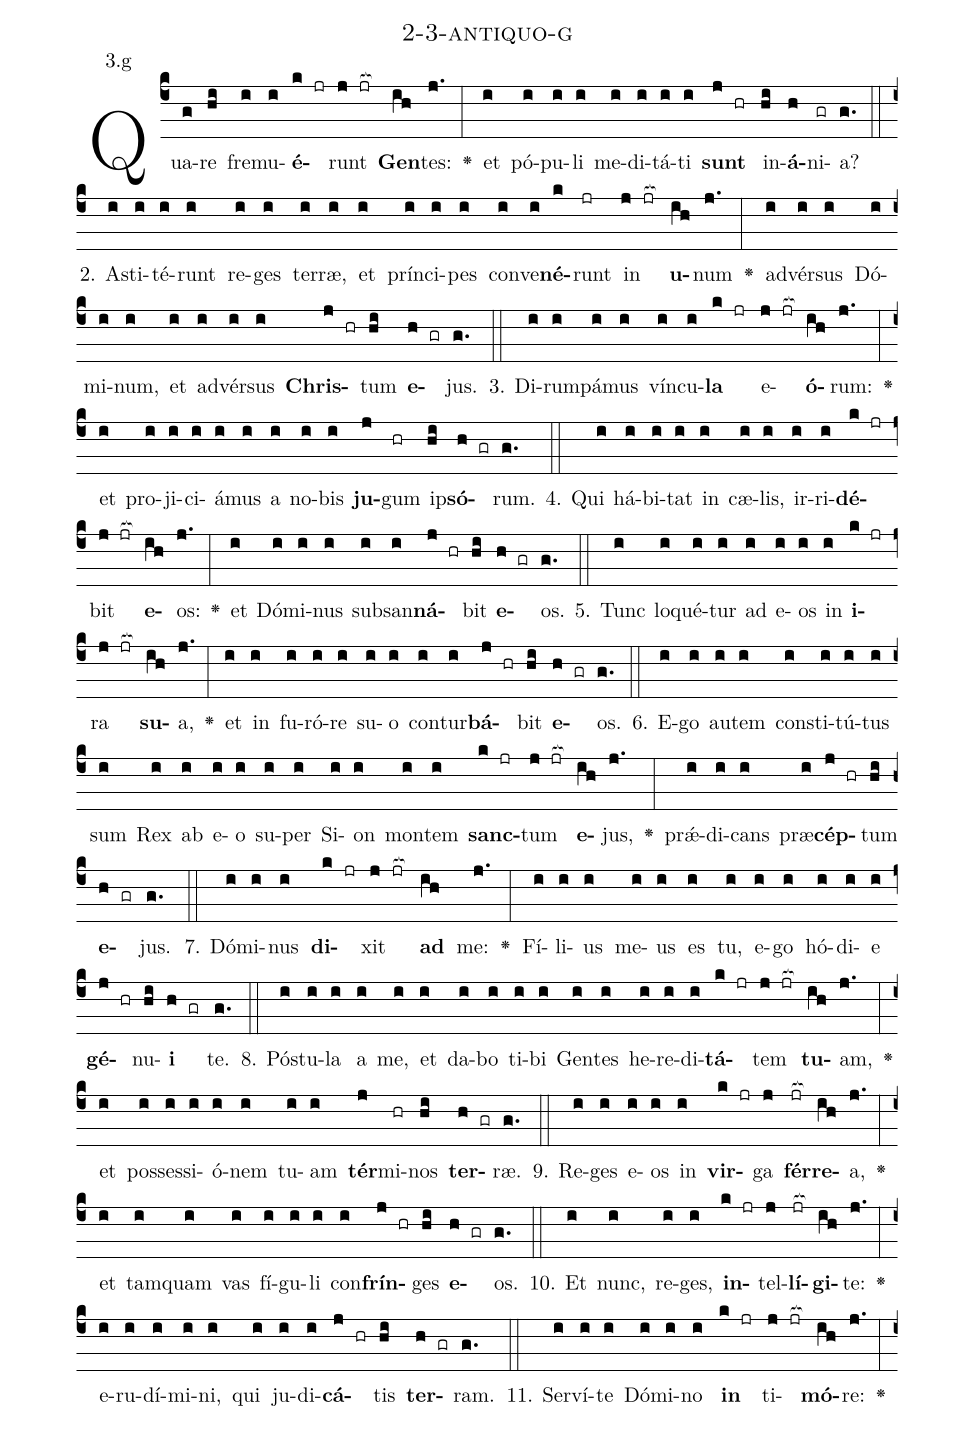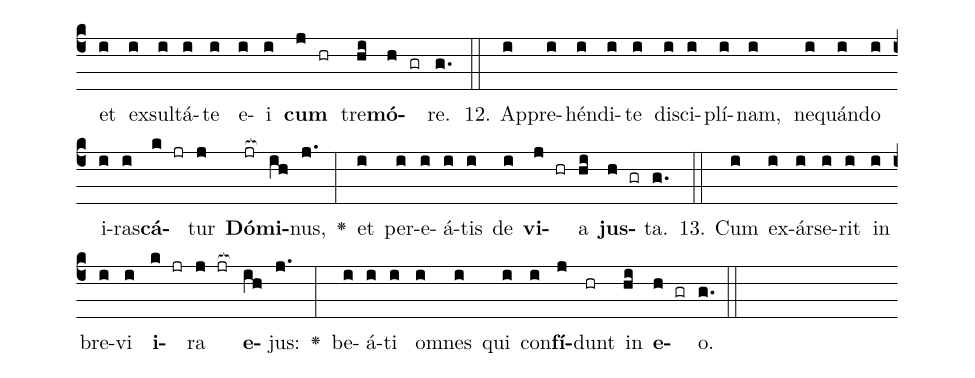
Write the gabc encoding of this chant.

name: 2-3-antiquo-g;
annotation: 3.g;
%%
(c4)Qua(g)re(hi) fre(i)mu(i)<b>é</b>(k jr)runt(j jr[ocb:1{]) <b>Gen</b>(ih[ocb:0}])tes:(j.) <v>\greheightstar</v>(:) et(i) pó(i)pu(i)li(i) me(i)di(i)tá(i)ti(i) <b>sunt</b>(j hr) in(hi)<b>á</b>(h)ni(gr)a?(g.) (::)
2. A(i)sti(i)té(i)runt(i) re(i)ges(i) ter(i)ræ,(i) et(i) prín(i)ci(i)pes(i) con(i)ve(i)<b>né</b>(k)runt(jr) in(j jr[ocb:1{]) <b>u</b>(ih[ocb:0}])num(j.) <v>\greheightstar</v>(:) ad(i)vér(i)sus(i) Dó(i)mi(i)num,(i) et(i) ad(i)vér(i)sus(i) <b>Chris</b>(j hr)tum(hi) <b>e</b>(h gr)jus.(g.) (::)
3. Di(i)rum(i)pá(i)mus(i) vín(i)cu(i)<b>la</b>(k jr) e(j jr[ocb:1{])<b>ó</b>(ih[ocb:0}])rum:(j.) <v>\greheightstar</v>(:) et(i) pro(i)ji(i)ci(i)á(i)mus(i) a(i) no(i)bis(i) <b>ju</b>(j)gum(hr) ip(hi)<b>só</b>(h gr)rum.(g.) (::)
4. Qui(i) há(i)bi(i)tat(i) in(i) cæ(i)lis,(i) ir(i)ri(i)<b>dé</b>(k jr)bit(j jr[ocb:1{]) <b>e</b>(ih[ocb:0}])os:(j.) <v>\greheightstar</v>(:) et(i) Dó(i)mi(i)nus(i) sub(i)san(i)<b>ná</b>(j hr)bit(hi) <b>e</b>(h gr)os.(g.) (::)
5. Tunc(i) lo(i)qué(i)tur(i) ad(i) e(i)os(i) in(i) <b>i</b>(k jr)ra(j jr[ocb:1{]) <b>su</b>(ih[ocb:0}])a,(j.) <v>\greheightstar</v>(:) et(i) in(i) fu(i)ró(i)re(i) su(i)o(i) con(i)tur(i)<b>bá</b>(j hr)bit(hi) <b>e</b>(h gr)os.(g.) (::)
6. E(i)go(i) au(i)tem(i) con(i)sti(i)tú(i)tus(i) sum(i) Rex(i) ab(i) e(i)o(i) su(i)per(i) Si(i)on(i) mon(i)tem(i) <b>sanc</b>(k jr)tum(j jr[ocb:1{]) <b>e</b>(ih[ocb:0}])jus,(j.) <v>\greheightstar</v>(:) prǽ(i)di(i)cans(i) præ(i)<b>cép</b>(j hr)tum(hi) <b>e</b>(h gr)jus.(g.) (::)
7. Dó(i)mi(i)nus(i) <b>di</b>(k jr)xit(j jr[ocb:1{]) <b>ad</b>(ih[ocb:0}]) me:(j.) <v>\greheightstar</v>(:) Fí(i)li(i)us(i) me(i)us(i) es(i) tu,(i) e(i)go(i) hó(i)di(i)e(i) <b>gé</b>(j hr)nu(hi)<b>i</b>(h gr) te.(g.) (::)
8. Pós(i)tu(i)la(i) a(i) me,(i) et(i) da(i)bo(i) ti(i)bi(i) Gen(i)tes(i) he(i)re(i)di(i)<b>tá</b>(k jr)tem(j jr[ocb:1{]) <b>tu</b>(ih[ocb:0}])am,(j.) <v>\greheightstar</v>(:) et(i) pos(i)ses(i)si(i)ó(i)nem(i) tu(i)am(i) <b>tér</b>(j)mi(hr)nos(hi) <b>ter</b>(h gr)ræ.(g.) (::)
9. Re(i)ges(i) e(i)os(i) in(i) <b>vir</b>(k jr)ga(j) <b>fér</b>(jr[ocb:1{])<b>re</b>(ih[ocb:0}])a,(j.) <v>\greheightstar</v>(:) et(i) tam(i)quam(i) vas(i) fí(i)gu(i)li(i) con(i)<b>frín</b>(j hr)ges(hi) <b>e</b>(h gr)os.(g.) (::)
10. Et(i) nunc,(i) re(i)ges,(i) <b>in</b>(k jr)tel(j)<b>lí</b>(jr[ocb:1{])<b>gi</b>(ih[ocb:0}])te:(j.) <v>\greheightstar</v>(:) e(i)ru(i)dí(i)mi(i)ni,(i) qui(i) ju(i)di(i)<b>cá</b>(j hr)tis(hi) <b>ter</b>(h gr)ram.(g.) (::)
11. Ser(i)ví(i)te(i) Dó(i)mi(i)no(i) <b>in</b>(k jr) ti(j jr[ocb:1{])<b>mó</b>(ih[ocb:0}])re:(j.) <v>\greheightstar</v>(:) et(i) ex(i)sul(i)tá(i)te(i) e(i)i(i) <b>cum</b>(j hr) tre(hi)<b>mó</b>(h gr)re.(g.) (::)
12. Ap(i)pre(i)hén(i)di(i)te(i) di(i)sci(i)plí(i)nam,(i) ne(i)quán(i)do(i) i(i)ras(i)<b>cá</b>(k jr)tur(j) <b>Dó</b>(jr[ocb:1{])<b>mi</b>(ih[ocb:0}])nus,(j.) <v>\greheightstar</v>(:) et(i) per(i)e(i)á(i)tis(i) de(i) <b>vi</b>(j hr)a(hi) <b>jus</b>(h gr)ta.(g.) (::)
13. Cum(i) ex(i)ár(i)se(i)rit(i) in(i) bre(i)vi(i) <b>i</b>(k jr)ra(j jr[ocb:1{]) <b>e</b>(ih[ocb:0}])jus:(j.) <v>\greheightstar</v>(:) be(i)á(i)ti(i) om(i)nes(i) qui(i) con(i)<b>fí</b>(j)dunt(hr) in(hi) <b>e</b>(h gr)o.(g.) (::)
